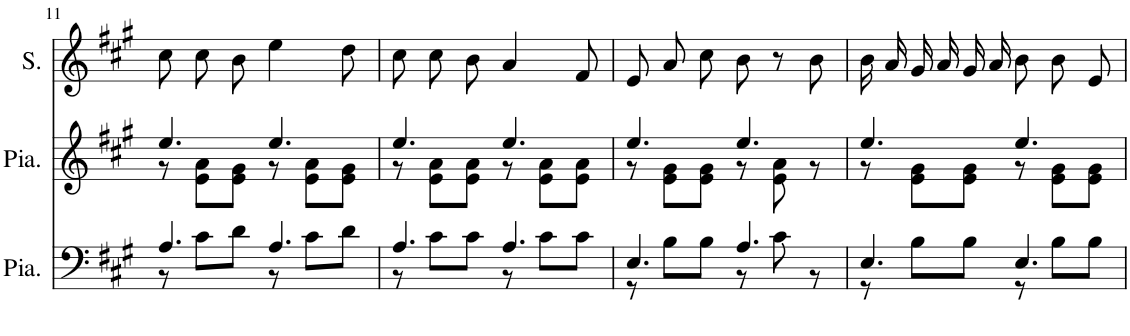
**kern	**kern	**kern
*part3	*part2	*part1
*staff3	*staff2	*staff1
*I"Piano	*I"Piano	*I"Soprano
*I'Pia.	*I'Pia.	*I'S.
!!LO:PB:g=z
*clefF4	*clefG2	*clefG2
*	*	*Trd1c2
*k[f#c#g#]	*k[f#c#g#]	*k[f#c#g#]
*M6/8	*M6/8	*M6/8
=11	=11	=11
*^	*^	*
4.A/	8r	4.ee/	8r	8cc#\L
.	8c#\L	.	8e\ 8a\L	8cc#\
.	8d\J	.	8e\ 8g#\J	8b\J
4.A/	8r	4.ee/	8r	4ee\
.	8c#\L	.	8e\ 8a\L	.
.	8d\J	.	8e\ 8g#\J	8dd\
=12	=12	=12	=12	=12
4.A/	8r	4.ee/	8r	8cc#\L
.	8c#\L	.	8e\ 8a\L	8cc#\
.	8c#\J	.	8e\ 8a\J	8b\J
4.A/	8r	4.ee/	8r	4a/
.	8c#\L	.	8e\ 8a\L	.
.	8c#\J	.	8e\ 8a\J	8f#/
=13	=13	=13	=13	=13
4.E/	8r	4.ee/	8r	8e/L
.	8B\L	.	8e\ 8g#\L	8a/
.	8B\J	.	8e\ 8g#\J	8cc#/J
4.A/	8r	4.ee/	8r	8b\
.	8c#\	.	8e\ 8a\	8r
.	8r	.	8r	8b\
=14	=14	=14	=14	=14
4.E/	8r	4.ee/	8r	16b/LL
.	.	.	.	16a/
.	8B\L	.	8e\ 8g#\L	16g#/
.	.	.	.	16a/
.	8B\J	.	8e\ 8g#\J	16g#/
.	.	.	.	16a/JJ
4.E/	8r	4.ee/	8r	8b/L
.	8B\L	.	8e\ 8g#\L	8b/
.	8B\J	.	8e\ 8g#\J	8e/J
*v	*v	*	*	*
*	*v	*v	*
=	=	=
*-	*-	*-
